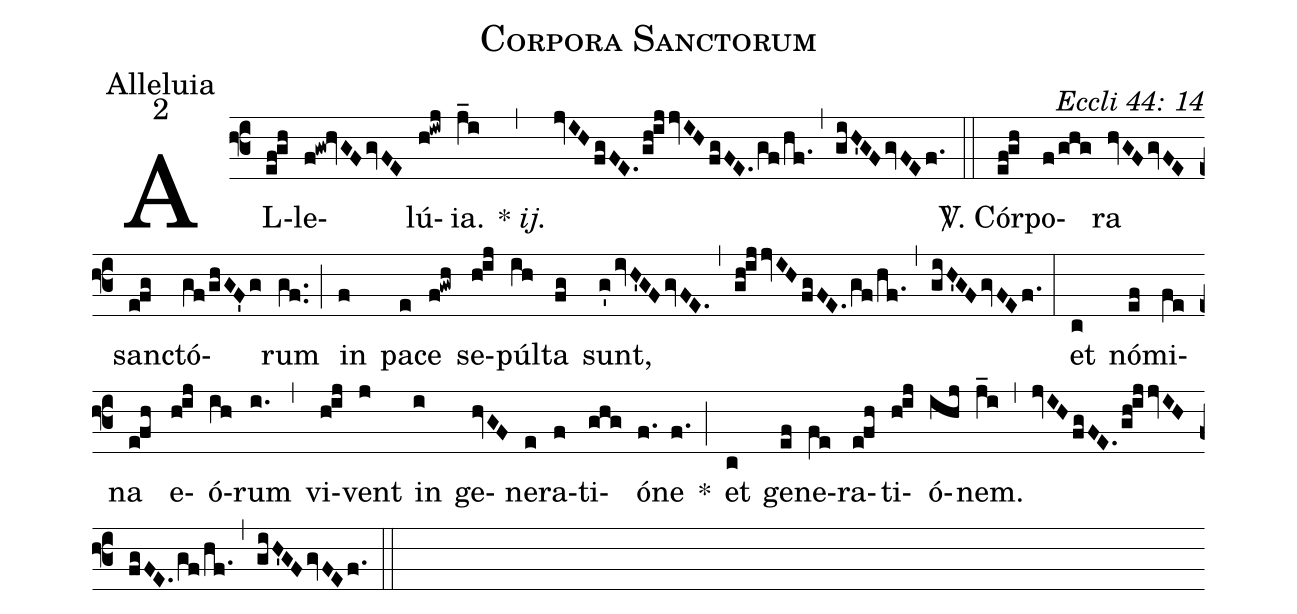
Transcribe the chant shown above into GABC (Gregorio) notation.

name: Corpora Sanctorum;
office-part: Alleluia;
mode: 2;
commentary: Eccli 44: 14;
%%
(f3) AL(ef!gh)le(f!gw!hvGFgvFE)lú(h!iwj)ia.(j_i) {*} <i>ij.</i>(,) (jvIHfgFE.gh!ijjvIHfgFE.gf/hf.) (,) (giH'GFgvFEf.) (::)
<sp>V/</sp>. Cór(ef!gh)po(f/ghg)ra(hvGFgvFE) sanc(e!fg)tó(gf/ghGF'g)rum(gf..) (;) in(f) pa(e)ce(f!gwh) se(h!ij)púl(ih)ta(fg) sunt,(g'ivH'GFgvFE.) (,) (gh!ijjvIHfgFE.gf/hf.) (,) (giH'GFgvFEf.) (:)
et(c) nó(ef)mi(fe)na(e!fh) e(h!ij)ó(ih)rum(i.) (,) vi(h!ij)vent(j) in(i) ge(hvGF)ne(e)ra(f)ti(ghg)ó(f.)ne(f.) *(;) et(c) ge(ef)ne(fe)ra(e!fh)ti(h!ij)ó(ihj)nem.(j_i) (,) (jvIHfgFE.gh!ijjvIHfgFE.gf/hf.) (,) (giH'GFgvFEf.) (::)
